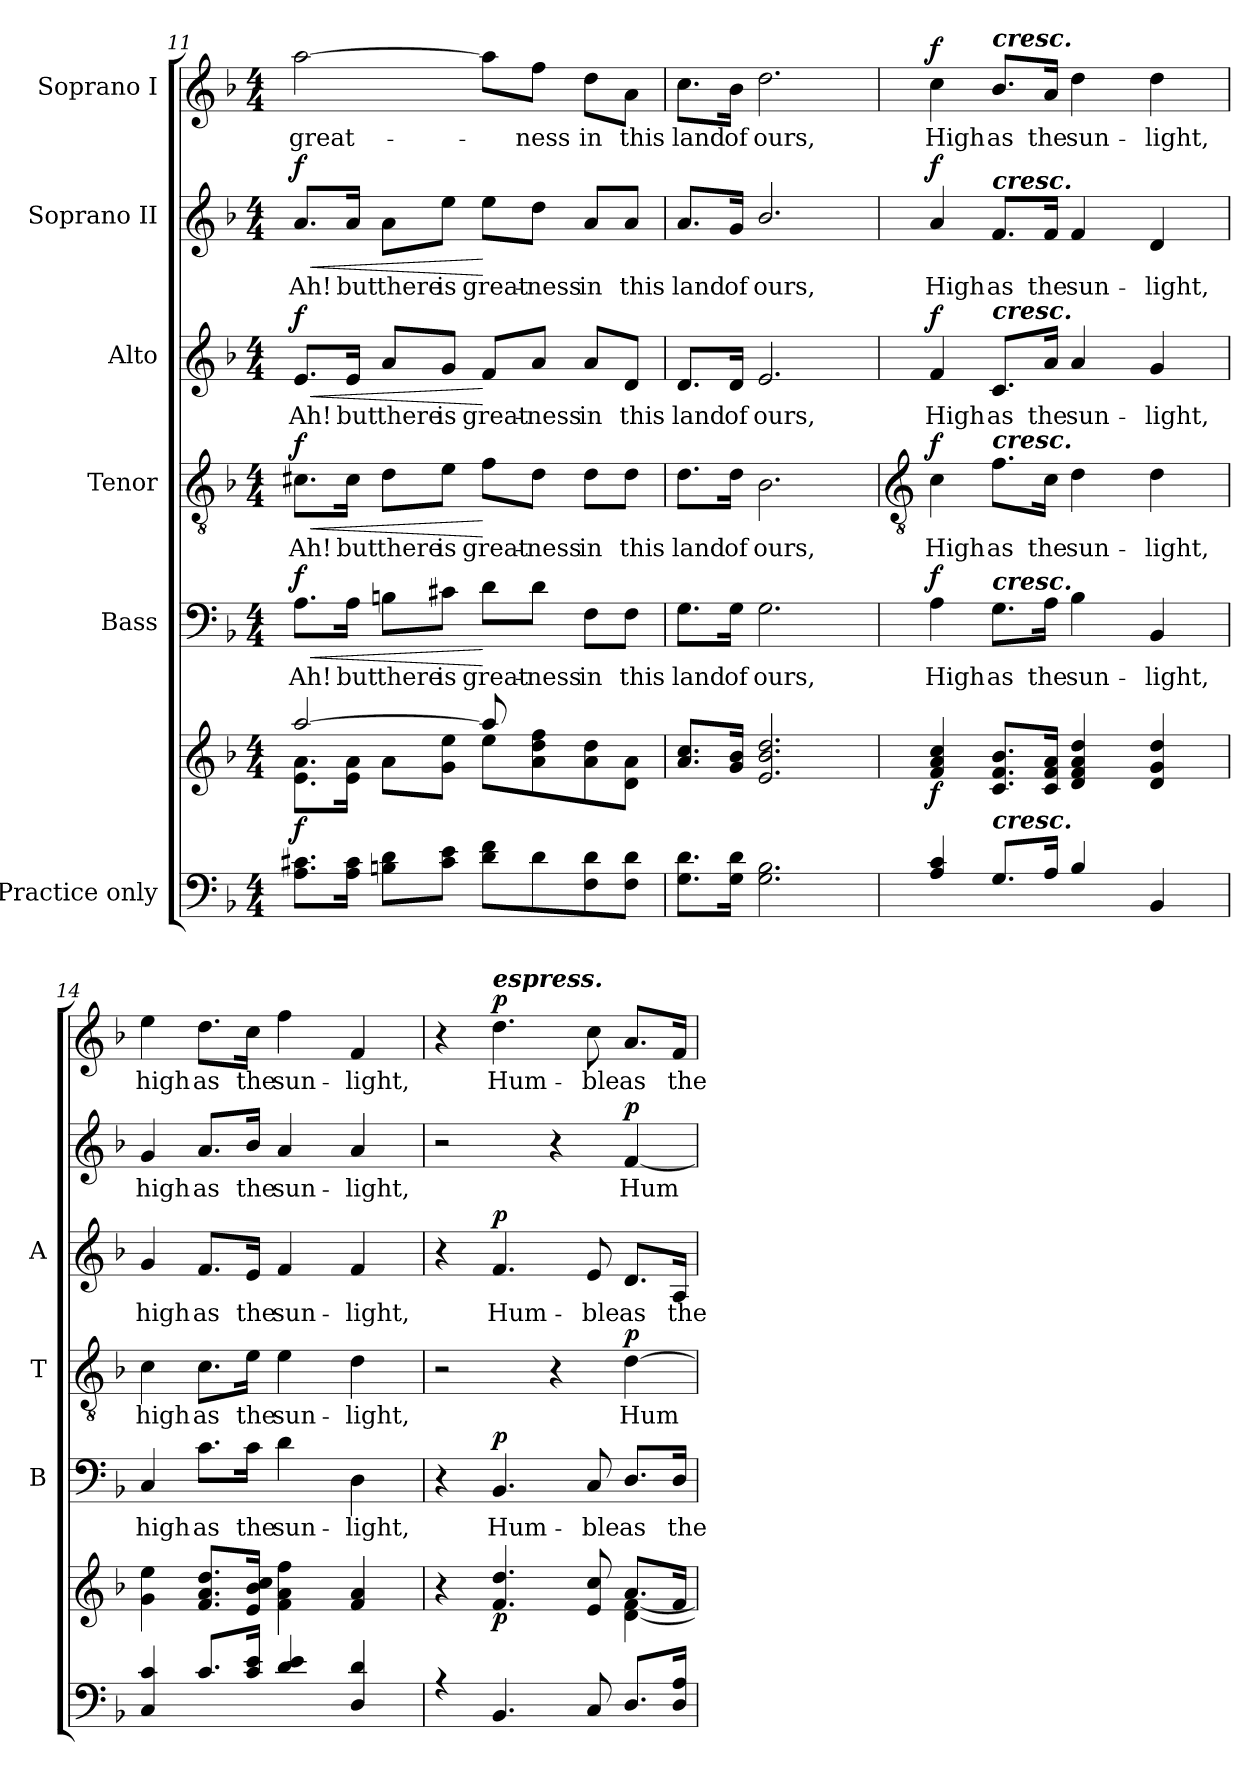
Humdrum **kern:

**kern	**kern	**dynam	**kern	**text	**dynam	**kern	**text	**dynam	**kern	**text	**dynam	**kern	**text	**dynam	**kern	**text	**dynam
*part6	*part6	*part6	*part5	*part5	*part5	*part4	*part4	*part4	*part3	*part3	*part3	*part2	*part2	*part2	*part1	*part1	*part1
*staff7	*staff6	*staff6/7	*staff5	*staff5	*staff5	*staff4	*staff4	*staff4	*staff3	*staff3	*staff3	*staff2	*staff2	*staff2	*staff1	*staff1	*staff1
*I"Practice only	*	*	*I"Bass	*	*	*I"Tenor	*	*	*I"Alto	*	*	*I"Soprano II	*	*	*I"Soprano I	*	*
*	*	*	*I'B	*	*	*I'T	*	*	*I'A	*	*	*	*	*	*	*	*
*clefF4	*clefG2	*	*clefF4	*	*	*clefGv2	*	*	*clefG2	*	*	*clefG2	*	*	*clefG2	*	*
*k[b-]	*k[b-]	*	*k[b-]	*	*	*k[b-]	*	*	*k[b-]	*	*	*k[b-]	*	*	*k[b-]	*	*
*F:	*F:	*	*F:	*	*	*F:	*	*	*F:	*	*	*F:	*	*	*F:	*	*
*M4/4	*M4/4	*	*M4/4	*	*	*M4/4	*	*	*M4/4	*	*	*M4/4	*	*	*M4/4	*	*
=11	=11	=11	=11	=11	=11	=11	=11	=11	=11	=11	=11	=11	=11	=11	=11	=11	=11
*	*^	*	*	*	*	*	*	*	*	*	*	*	*	*	*	*	*
*	*	*^	*	*	*	*	*	*	*	*	*	*	*	*	*	*	*	*
!	!	!	!	!LO:DY:b	!	!LO:LY:b	!LO:HP:b	!	!LO:LY:b	!LO:HP:b	!	!LO:LY:b	!LO:HP:b	!	!LO:LY:b	!LO:HP:b	!	!LO:LY:b	!
!	!	!	!	!	!	!	!LO:DY:n=1:b	!	!	!LO:DY:n=1:b	!	!	!LO:DY:n=1:b	!	!	!LO:DY:n=1:b	!	!	!
8.A 8.c#XL	[2aa/	8.e\ 8.a\L	1ryy	f	8.A\L	Ah!	< f	8.c#X\L	Ah!	< f	8.e/L	Ah!	< f	8.a/L	Ah!	< f	[2aa	great-	.
!	!	!	!	!	!	!LO:LY:b	!	!	!LO:LY:b	!	!	!LO:LY:b	!	!	!LO:LY:b	!	!	!	!
16A 16c#J	.	16e\ 16a\J	.	.	16A\Jk	but	.	16c#\Jk	but	.	16e/Jk	but	.	16a/Jk	but	.	.	.	.
!	!	!	!	!	!	!LO:LY:b	!	!	!LO:LY:b	!	!	!LO:LY:b	!	!	!LO:LY:b	!	!	!	!
8Bn 8dL	.	8a\L	.	.	8Bn\L	there	.	8d\L	there	.	8a/L	there	.	8a\L	there	.	.	.	.
!	!	!	!	!	!	!LO:LY:b	!	!	!LO:LY:b	!	!	!LO:LY:b	!	!	!LO:LY:b	!	!	!	!
8c# 8eJ	.	8g\ 8ee\J	.	.	8c#X\J	is	.	8e\J	is	.	8g/J	is	.	8ee\J	is	.	.	.	.
!	!	!	!	!	!	!LO:LY:b	!	!	!LO:LY:b	!	!	!LO:LY:b	!	!	!LO:LY:b	!	!	!	!
8d 8fL	8aa/]	8eeL	.	.	8d\L	great-	[	8f\L	great-	[	8f/L	great-	[	8ee\L	great-	[	8aa\L]	.	.
!	!	!	!	!	!	!LO:LY:b	!	!	!LO:LY:b	!	!	!LO:LY:b	!	!	!LO:LY:b	!	!	!LO:LY:b	!
8d	4.ryy	8a 8dd 8ff	.	.	8d\J	-ness	.	8d\J	-ness	.	8a/J	-ness	.	8dd\J	-ness	.	8ff\J	ness	.
!	!	!	!	!	!	!LO:LY:b	!	!	!LO:LY:b	!	!	!LO:LY:b	!	!	!LO:LY:b	!	!	!LO:LY:b	!
8F 8d	.	8a 8dd	.	.	8F\L	in	.	8d\L	in	.	8a/L	in	.	8a/L	in	.	8dd\L	in	.
!	!	!	!	!	!	!LO:LY:b	!	!	!LO:LY:b	!	!	!LO:LY:b	!	!	!LO:LY:b	!	!	!LO:LY:b	!
8F 8dJ	.	8d 8aJ	.	.	8F\J	this	.	8d\J	this	.	8d/J	this	.	8a/J	this	.	8a\J	this	.
=12	=12	=12	=12	=12	=12	=12	=12	=12	=12	=12	=12	=12	=12	=12	=12	=12	=12	=12	=12
!	!	!	!	!	!	!LO:LY:b	!	!	!LO:LY:b	!	!	!LO:LY:b	!	!	!LO:LY:b	!	!	!LO:LY:b	!
8.G 8.dL	8.a 8.ccL	1ryy	1ryy	.	8.G\L	land	.	8.d\L	land	.	8.d/L	land	.	8.a/L	land	.	8.cc\L	land	.
!	!	!	!	!	!	!LO:LY:b	!	!	!LO:LY:b	!	!	!LO:LY:b	!	!	!LO:LY:b	!	!	!LO:LY:b	!
16G 16dJ	16g 16b-J	.	.	.	16G\Jk	of	.	16d\Jk	of	.	16d/Jk	of	.	16g/Jk	of	.	16b-\Jk	of	.
!	!	!	!	!	!	!LO:LY:b	!	!	!LO:LY:b	!	!	!LO:LY:b	!	!	!LO:LY:b	!	!	!LO:LY:b	!
2.G 2.B-	2.e 2.b- 2.dd	.	.	.	2.G	ours,	.	2.B-	ours,	.	2.e	ours,	.	2.b-/	ours,	.	2.dd	ours,	.
*	*v	*v	*v	*	*	*	*	*	*	*	*	*	*	*	*	*	*	*	*
!!LO:LB:g=z
=13	=13	=13	=13	=13	=13	=13	=13	=13	=13	=13	=13	=13	=13	=13	=13	=13	=13
*	*	*	*	*	*	*clefGv2	*	*	*	*	*	*	*	*	*	*	*
*^	*^	*	*	*	*	*	*	*	*	*	*	*	*	*	*	*	*
!	!	!	!	!LO:DY:b	!	!LO:LY:b	!LO:DY:b	!	!LO:LY:b	!LO:DY:b	!	!LO:LY:b	!LO:DY:b	!	!LO:LY:b	!LO:DY:b	!	!LO:LY:b	!LO:DY:b
4A 4c	1ryy	4f 4a 4cc	2ryy	f	4A	High	f	4c	High	f	4f	High	f	4a	High	f	4cc	High	f
!	!	!	!	!	!	!	!	!	!	!	!	!	!	!	!	!	!LO:TX:a:Bi:t=cresc.	!	!
!	!	!	!	!	!	!	!	!	!	!	!	!	!	!LO:TX:a:Bi:t=cresc.	!	!	!	!	!
!	!	!	!	!	!	!	!	!	!	!	!LO:TX:a:Bi:t=cresc.	!	!	!	!	!	!	!	!
!	!	!	!	!	!	!	!	!LO:TX:a:Bi:t=cresc.	!	!	!	!	!	!	!	!	!	!	!
!	!	!	!	!	!LO:TX:a:Bi:t=cresc.	!	!	!	!	!	!	!	!	!	!	!	!	!	!
!LO:TX:a:Bi:t=cresc.	!	!	!	!	!	!	!	!	!	!	!	!	!	!	!	!	!	!	!
!	!	!	!	!	!	!LO:LY:b	!	!	!LO:LY:b	!	!	!LO:LY:b	!	!	!LO:LY:b	!	!	!LO:LY:b	!
8.GL	.	8.c 8.f 8.b-L	.	.	8.G\L	as	.	8.f\L	as	.	8.c/L	as	.	8.f/L	as	.	8.b-/L	as	.
!	!	!	!	!	!	!LO:LY:b	!	!	!LO:LY:b	!	!	!LO:LY:b	!	!	!LO:LY:b	!	!	!LO:LY:b	!
16AJ	.	16c 16f 16aJ	.	.	16A\Jk	the	.	16c\Jk	the	.	16a/Jk	the	.	16f/Jk	the	.	16a/Jk	the	.
!	!	!	!	!	!	!LO:LY:b	!	!	!LO:LY:b	!	!	!LO:LY:b	!	!	!LO:LY:b	!	!	!LO:LY:b	!
4B-	.	4d 4f 4a 4dd	8.ryy	.	4B-	sun-	.	4d	sun-	.	4a	sun-	.	4f	sun-	.	4dd	sun-	.
.	.	.	4ryy	.	.	.	.	.	.	.	.	.	.	.	.	.	.	.	.
!	!	!	!	!	!	!LO:LY:b	!	!	!LO:LY:b	!	!	!LO:LY:b	!	!	!LO:LY:b	!	!	!LO:LY:b	!
4BB-	.	4d 4g 4dd	.	.	4BB-	-light,	.	4d	-light,	.	4g	-light,	.	4d	-light,	.	4dd	-light,	.
.	.	.	16ryy	.	.	.	.	.	.	.	.	.	.	.	.	.	.	.	.
=14	=14	=14	=14	=14	=14	=14	=14	=14	=14	=14	=14	=14	=14	=14	=14	=14	=14	=14	=14
!	!	!	!	!	!	!LO:LY:b	!	!	!LO:LY:b	!	!	!LO:LY:b	!	!	!LO:LY:b	!	!	!LO:LY:b	!
4C 4c	1ryy	4g 4ee	2ryy	.	4C	high	.	4c	high	.	4g	high	.	4g	high	.	4ee	high	.
!	!	!	!	!	!	!LO:LY:b	!	!	!LO:LY:b	!	!	!LO:LY:b	!	!	!LO:LY:b	!	!	!LO:LY:b	!
8.cL	.	8.f 8.a 8.ddL	.	.	8.c\L	as	.	8.c\L	as	.	8.f/L	as	.	8.a/L	as	.	8.dd\L	as	.
!	!	!	!	!	!	!LO:LY:b	!	!	!LO:LY:b	!	!	!LO:LY:b	!	!	!LO:LY:b	!	!	!LO:LY:b	!
16c 16eJ	.	16e 16b- 16ccJ	.	.	16c\Jk	the	.	16e\Jk	the	.	16e/Jk	the	.	16b-/Jk	the	.	16cc\Jk	the	.
!	!	!	!	!	!	!LO:LY:b	!	!	!LO:LY:b	!	!	!LO:LY:b	!	!	!LO:LY:b	!	!	!LO:LY:b	!
4d 4e	.	4f 4a 4ff	8.ryy	.	4d	sun-	.	4e	sun-	.	4f	sun-	.	4a	sun-	.	4ff	sun-	.
.	.	.	4ryy	.	.	.	.	.	.	.	.	.	.	.	.	.	.	.	.
!	!	!	!	!	!	!LO:LY:b	!	!	!LO:LY:b	!	!	!LO:LY:b	!	!	!LO:LY:b	!	!	!LO:LY:b	!
4D 4d	.	4f 4a	.	.	4D	-light,	.	4d	-light,	.	4f	-light,	.	4a	-light,	.	4f	-light,	.
.	.	.	16ryy	.	.	.	.	.	.	.	.	.	.	.	.	.	.	.	.
=15	=15	=15	=15	=15	=15	=15	=15	=15	=15	=15	=15	=15	=15	=15	=15	=15	=15	=15	=15
4r	1ryy	4r	2.ryy	.	4r	.	.	2r	.	.	4r	.	.	2r	.	.	4r	.	.
!	!	!	!	!	!	!	!	!	!	!	!	!	!	!	!	!	!LO:TX:a:Bi:t=espress.	!	!
!	!	!	!	!LO:DY:b	!	!LO:LY:b	!LO:DY:b	!	!	!	!	!LO:LY:b	!LO:DY:b	!	!	!	!	!LO:LY:b	!LO:DY:b
4.BB-	.	4.f 4.dd	.	p	4.BB-	Hum-	p	.	.	.	4.f	Hum-	p	.	.	.	4.dd	Hum-	p
.	.	.	.	.	.	.	.	4r	.	.	.	.	.	4r	.	.	.	.	.
!	!	!	!	!	!	!LO:LY:b	!	!	!	!	!	!LO:LY:b	!	!	!	!	!	!LO:LY:b	!
8C	.	8e 8cc	.	.	8C	-ble	.	.	.	.	8e	-ble	.	.	.	.	8cc	-ble	.
!	!	!	!	!	!	!LO:LY:b	!	!	!LO:LY:b	!LO:DY:b	!	!LO:LY:b	!	!	!LO:LY:b	!LO:DY:b	!	!LO:LY:b	!
8.DL	.	8.aL	[4d\ [4f\	.	8.D/L	as	.	[4d	Hum-	p	8.d/L	as	.	[4f	Hum-	p	8.a/L	as	.
!	!	!	!	!	!	!LO:LY:b	!	!	!	!	!	!LO:LY:b	!	!	!	!	!	!LO:LY:b	!
16D 16AJ	.	16fJ	.	.	16D/Jk	the	.	.	.	.	16A/Jk	the	.	.	.	.	16f/Jk	the	.
*v	*v	*	*	*	*	*	*	*	*	*	*	*	*	*	*	*	*	*	*
*	*v	*v	*	*	*	*	*	*	*	*	*	*	*	*	*	*	*	*
=	=	=	=	=	=	=	=	=	=	=	=	=	=	=	=	=	=
*-	*-	*-	*-	*-	*-	*-	*-	*-	*-	*-	*-	*-	*-	*-	*-	*-	*-
